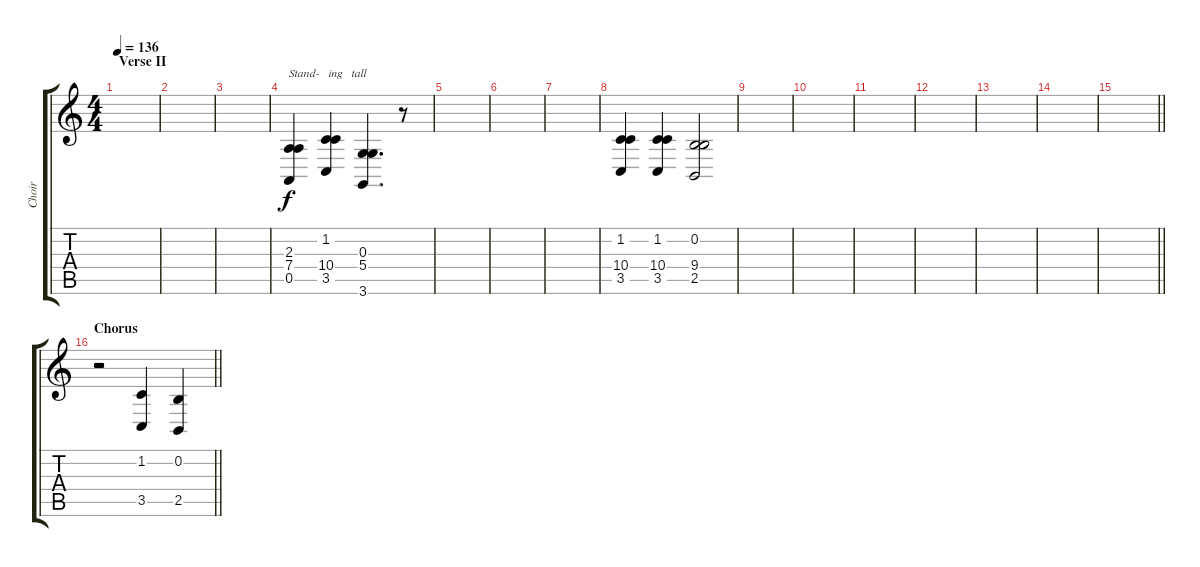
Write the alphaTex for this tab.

\track ("Choir" "Choir") {instrument pad7halo}
\staff {score tabs}
\tuning (E4 B3 G3 D3 A2 E2) {hide}
\ts (4 4)
\section ("" "Verse II")
\tempo 136
\clef g2
\ks c
|
|
|
(2.3 7.4 0.5).4{txt "Stand-   ing   tall"} (1.2 10.4 3.5).4 (0.3 5.4 3.6).4{d} r.8 |
|
|
|
(1.2 10.4 3.5).4 (1.2 10.4 3.5).4 (0.2 9.4 2.5).2 |
|
|
|
|
|
|
\barLineRight lightlight
|
\section ("" "Chorus")
\barLineRight lightlight
r.2 (1.2 3.5).4{dy f} (0.2 2.5).4
